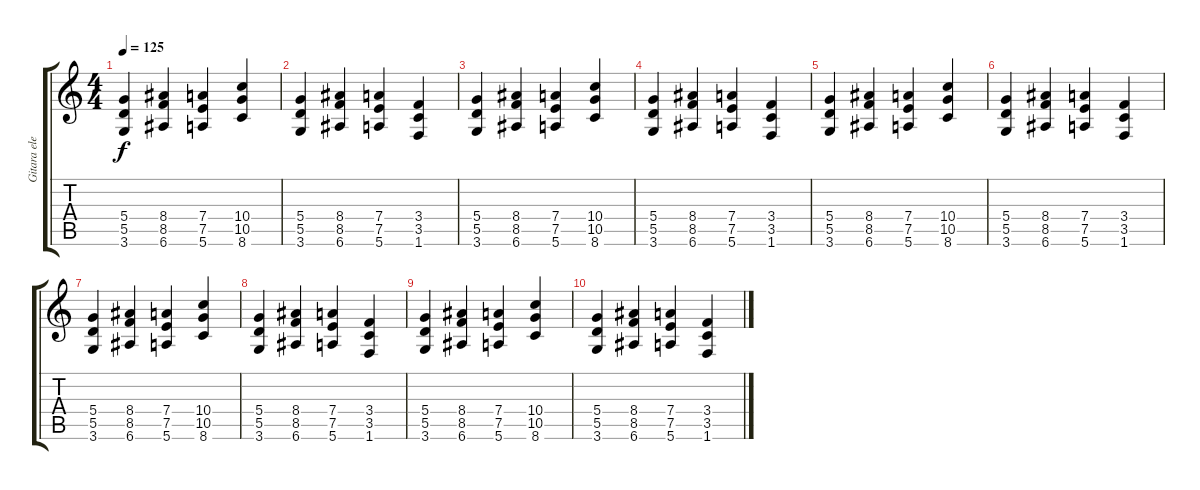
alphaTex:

\track ("Gitara elektryczna (II)" "Gitara ele") {instrument distortionguitar}
\staff {score tabs}
\tuning (E4 B3 G3 D3 A2 E2) {hide}
\ts (4 4)
\tempo 125
\clef g2
\ks c
(5.4 5.5 3.6).4{dy f} (8.4 8.5 6.6).4 (7.4 7.5 5.6).4 (10.4 10.5 8.6).4 |
(5.4 5.5 3.6).4 (8.4 8.5 6.6).4 (7.4 7.5 5.6).4 (3.4 3.5 1.6).4 |
(5.4 5.5 3.6).4 (8.4 8.5 6.6).4 (7.4 7.5 5.6).4 (10.4 10.5 8.6).4 |
(5.4 5.5 3.6).4 (8.4 8.5 6.6).4 (7.4 7.5 5.6).4 (3.4 3.5 1.6).4 |
(5.4 5.5 3.6).4 (8.4 8.5 6.6).4 (7.4 7.5 5.6).4 (10.4 10.5 8.6).4 |
(5.4 5.5 3.6).4 (8.4 8.5 6.6).4 (7.4 7.5 5.6).4 (3.4 3.5 1.6).4 |
(5.4 5.5 3.6).4 (8.4 8.5 6.6).4 (7.4 7.5 5.6).4 (10.4 10.5 8.6).4 |
(5.4 5.5 3.6).4 (8.4 8.5 6.6).4 (7.4 7.5 5.6).4 (3.4 3.5 1.6).4 |
(5.4 5.5 3.6).4 (8.4 8.5 6.6).4 (7.4 7.5 5.6).4 (10.4 10.5 8.6).4 |
(5.4 5.5 3.6).4 (8.4 8.5 6.6).4 (7.4 7.5 5.6).4 (3.4 3.5 1.6).4
